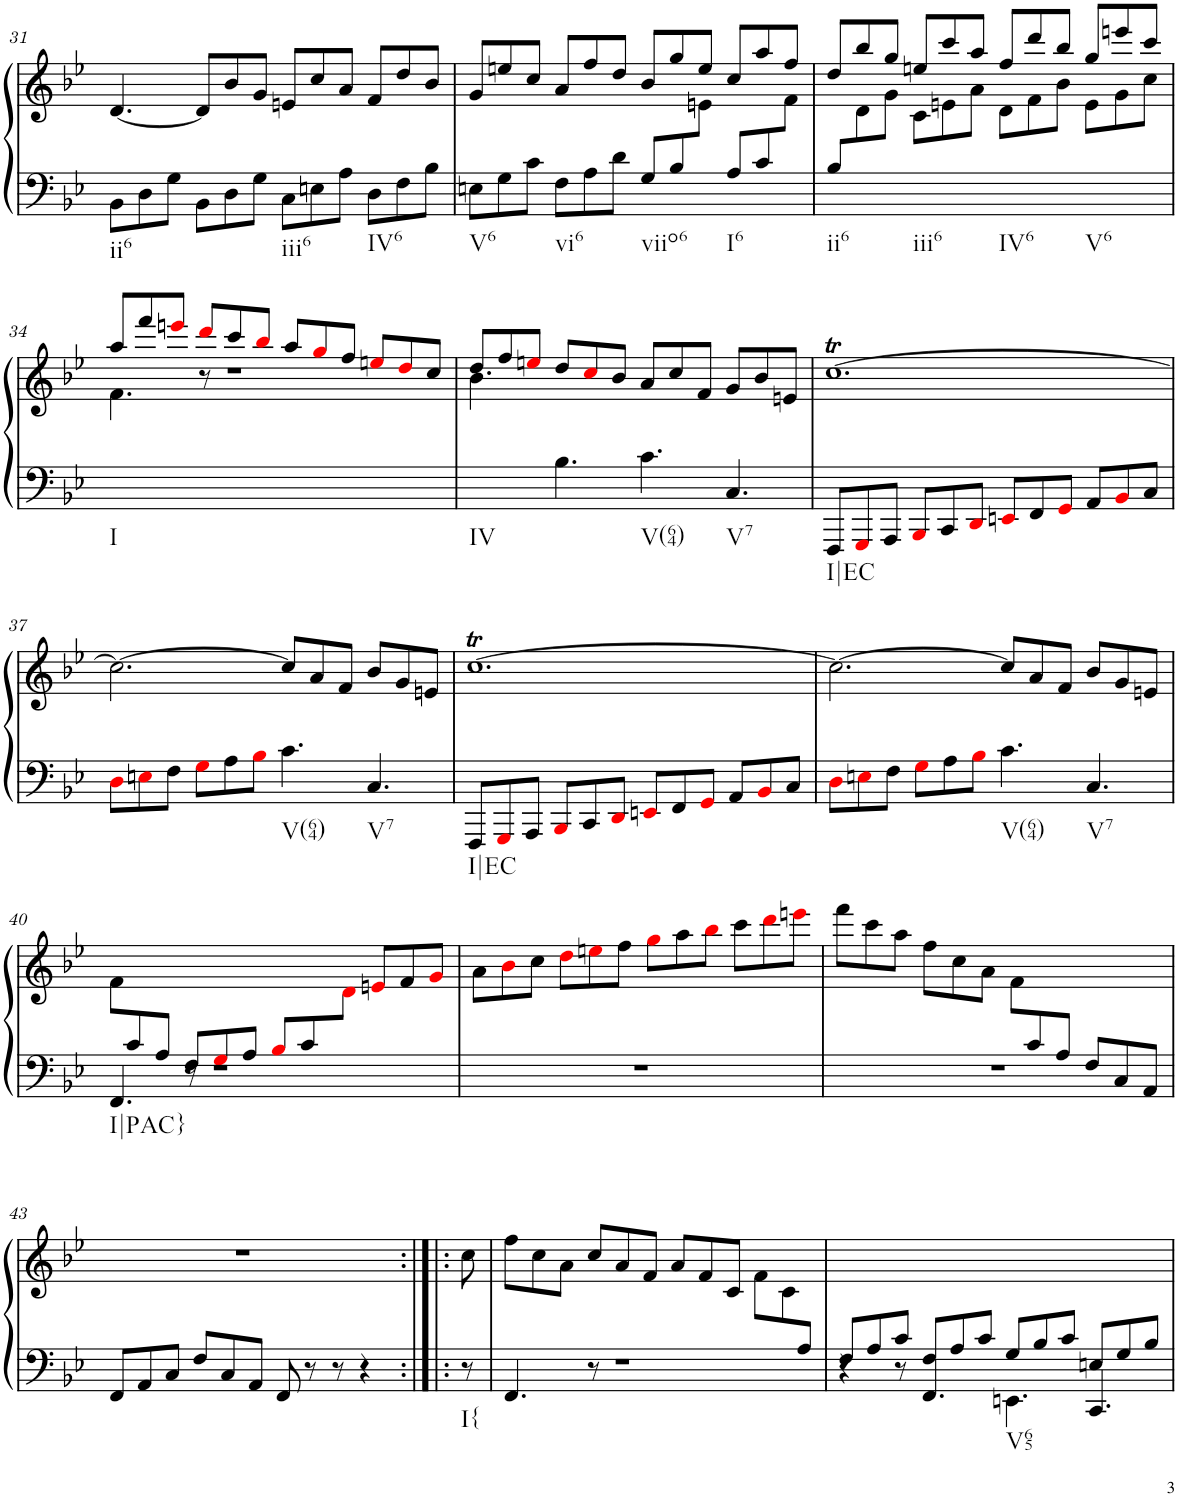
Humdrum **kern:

**kern	**kern
*part1	*part1
*staff2	*staff1
*I"Piano	*
*I'Pno.	*
!!LO:PB:g=z
*clefF4	*clefG2
*k[b-e-]	*k[b-e-]
*M12/8	*M12/8
=31	=31
!LO:TX:b:t=ii6	!
8BB-\L	[4.d/
8D\	.
8G\J	.
8BB-\L	8d/L]
8D\	8b-/
8G\J	8g/J
!LO:TX:b:t=iii6	!
8C\L	8en/L
8En\	8cc/
8A\J	8a/J
!LO:TX:b:t=IV6	!
8D\L	8f/L
8F\	8dd/
8B-\J	8b-/J
=32	=32
*	*^
!LO:TX:b:t=V6	!	!
8En\L	8g/L	1ryy
8G\	8een/	.
8c\J	8cc/J	.
!LO:TX:b:t=vi6	!	!
8F\L	8a/L	.
8A\	8ff/	.
8d\J	8dd/J	.
!LO:TX:b:t=viio6	!	!
8G/L	8b-/L	.
8B-/	8gg/	.
8ryy	8ee/J	8en\J
!LO:TX:b:t=I6	!	!
8A/L	8cc/L	4ryy
8c/	8aa/	.
8ryy	8ff/J	8f\J
=33	=33	=33
!LO:TX:b:t=ii6	!	!
8B-/L	8dd/L	8ryy
4ryy	8bb-/	8d\
.	8gg/J	8g\J
!LO:TX:b:t=iii6	!	!
4.ryy	8een/L	8c\L
.	8ccc/	8en\
.	8aa/J	8a\J
!LO:TX:b:t=IV6	!	!
4.ryy	8ff/L	8d\L
.	8ddd/	8f\
.	8bb-/J	8b-\J
!LO:TX:b:t=V6	!	!
4.ryy	8gg/L	8e\L
.	8eeen/	8g\
.	8ccc/J	8cc\J
!!LO:LB:g=z	!!
=34	=34	=34
!LO:TX:b:t=I	!	!
4.ryy	8aa/L	4.f\
.	8fff/	.
.	8eeeni/J	.
8r	8dddi/L	1ryy
1r	8ccc/	.
.	8bb-i/J	.
.	8aa/L	.
.	8ggi/	.
.	8ff/J	.
.	8eeni/L	.
.	8ddi/	.
.	8cc/J	8ryy
=35	=35	=35
!LO:TX:b:t=IV	!	!
4.ryy	8dd/L	4.b-\
.	8ff/	.
.	8eeni/J	.
4.B-\	8dd/L	1ryy
.	8cci/	.
.	8b-/J	.
!LO:TX:b:t=V(64)	!	!
4.c\	8a/L	.
.	8cc/	.
.	8f/J	.
!LO:TX:b:t=V7	!	!
4.C/	8g/L	.
.	8b-/	.
.	8en/J	8ryy
=36	=36	=36
!LO:TX:b:t=I|EC	!	!
*	*v	*v
8FFF/L	[1.ccT
8GGGi/	.
8AAA/J	.
8BBB-i/L	.
8CC/	.
8DDi/J	.
8EEni/L	.
8FF/	.
8GGi/J	.
8AA/L	.
8BB-i/	.
8C/J	.
!!LO:LB:g=z
=37	=37
8Di\L	2.cc\_
8Eni\	.
8F\J	.
8Gi\L	.
8A\	.
8B-i\J	.
!LO:TX:b:t=V(64)	!
4.c\	8cc/L]
.	8a/
.	8f/J
!LO:TX:b:t=V7	!
4.C/	8b-/L
.	8g/
.	8en/J
=38	=38
!LO:TX:b:t=I|EC	!
8FFF/L	[1.ccT
8GGGi/	.
8AAA/J	.
8BBB-i/L	.
8CC/	.
8DDi/J	.
8EEni/L	.
8FF/	.
8GGi/J	.
8AA/L	.
8BB-i/	.
8C/J	.
=39	=39
8Di\L	2.cc\_
8Eni\	.
8F\J	.
8Gi\L	.
8A\	.
8B-i\J	.
!LO:TX:b:t=V(64)	!
4.c\	8cc/L]
.	8a/
.	8f/J
!LO:TX:b:t=V7	!
4.C/	8b-/L
.	8g/
.	8en/J
!!LO:LB:g=z
=40	=40
*^	*
!LO:TX:b:t=I|PAC}	!	!
8ryy	4.FF/	8f\L
8c/	.	2..ryy
8A/J	.	.
8F/L	8r	.
8Gi/	1r	.
8A/J	.	.
8B-i/L	.	.
8c/	.	.
2ryy	.	8di\J
.	.	8eni/L
.	.	8f/
.	.	8gi/J
*v	*v	*
=41	=41
1.r	8a\L
.	8b-i\
.	8cc\J
.	8ddi\L
.	8eeni\
.	8ff\J
.	8ggi\L
.	8aa\
.	8bb-i\J
.	8ccc\L
.	8dddi\
.	8eeeni\J
=42	=42
*^	*
2..ryy	1.r	8fff\L
.	.	8ccc\
.	.	8aa\J
.	.	8ff\L
.	.	8cc\
.	.	8a\J
.	.	8f\L
8c/	.	2ryy
8A/J	.	.
8F/L	.	.
8C/	.	.
8AA/J	.	8ryy
*v	*v	*
!!LO:LB:g=z
=43	=43
8FF/L	1.r
8AA/	.
8C/J	.
8F/L	.
8C/	.
8AA/J	.
8FF/	.
8r	.
8r	.
4r	.
8ryy	.
=43X1:|!|:	=43X1:|!|:
!LO:TX:b:t=I{	!
8r	8cc\
=44	=44
*^	*
4.ryy	4.FF/	8ff\L
.	.	8cc\
.	.	8a\J
.	8r	8cc/L
.	1r	8a/
.	.	8f/J
.	.	8a/L
.	.	8f/
.	.	8c/J
.	.	8f\L
.	.	8c\
8A/J	.	8ryy
=45	=45	=45
8F/L	4r	1.ryy
8A/	.	.
8c/J	8r	.
8F/L	4.FF/	.
8A/	.	.
8c/J	.	.
!LO:TX:b:t=V65	!	!
8G/L	4.EEn\	.
8B-/	.	.
8c/J	.	.
8En/L	4.CC/	.
8G/	.	.
8B-/J	.	.
*v	*v	*
=	=
*-	*-
